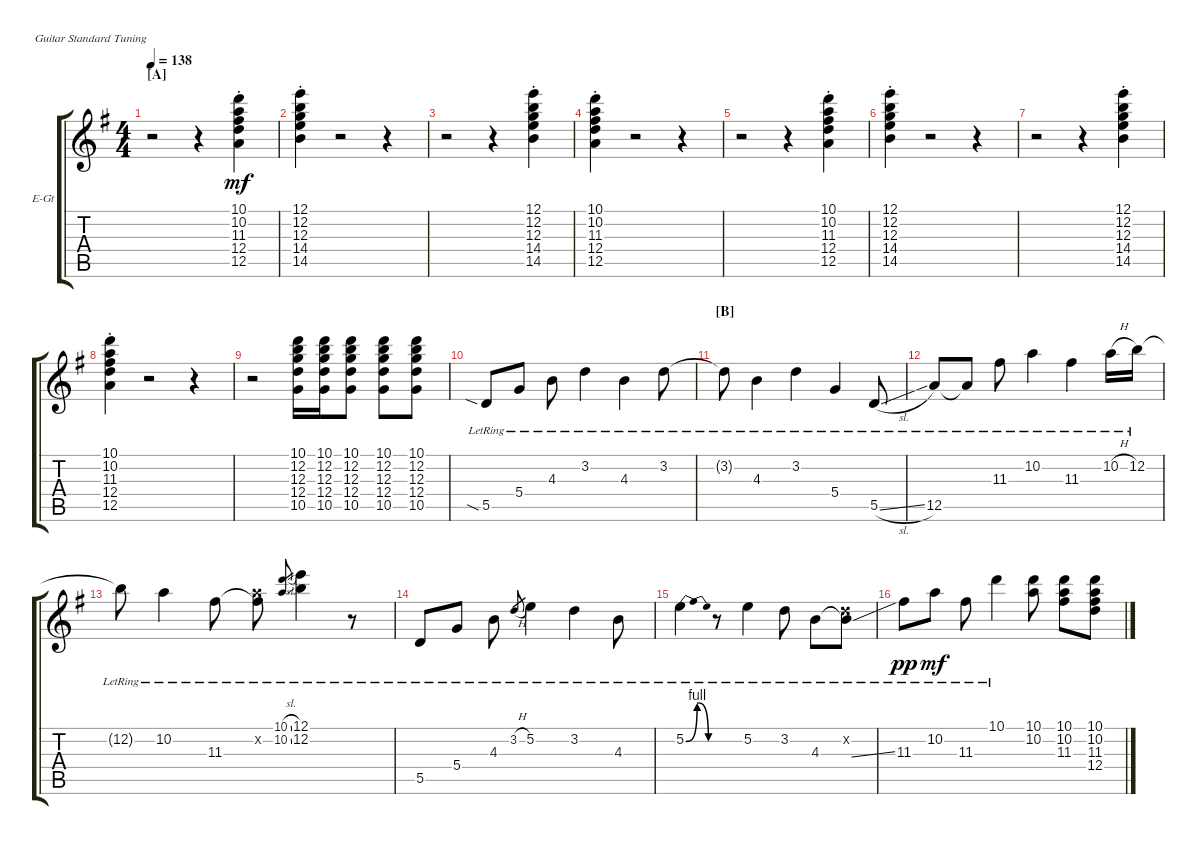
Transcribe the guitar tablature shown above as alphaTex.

\defaultSystemsLayout 4
\bracketExtendMode groupsimilarinstruments
\firstSystemTrackNameOrientation horizontal
\otherSystemsTrackNameOrientation horizontal
\track ("Electric Guitar" "E-Gt") {instrument electricguitarclean}
\staff {score tabs}
\tuning (E4 B3 G3 D3 A2 E2)
\ts (4 4)
\section ("A" "")
\tempo 138
\clef g2
\ks g
r.2{dy mf instrument electricguitarclean} r.4 (12.5 12.4 11.3{st} 10.2 10.1).4 |
(14.5 14.4 12.3{st} 12.2 12.1).4 r.2 r.4 |
r.2 r.4 (14.5{st} 14.4 12.3 12.2 12.1).4 |
(10.1 10.2 11.3 12.4 12.5{st}).4 r.2 r.4 |
r.2 r.4 (12.5 12.4 11.3{st} 10.2 10.1).4 |
(14.5 14.4 12.3{st} 12.2 12.1).4 r.2 r.4 |
r.2 r.4 (14.5 14.4 12.3{st} 12.2 12.1).4 |
(10.1 10.2 11.3 12.4 12.5{st}).4 r.2 r.4 |
r.2 (10.1 12.2 12.3 12.4 10.5).16 (10.1 12.2 12.3 12.4 10.5).16 (10.1 12.2 12.3 12.4 10.5).8 (10.1 12.2 12.3 12.4 10.5).8 (12.3 12.2 10.1 12.4 10.5).8 |
5.5{sia lr}.8 5.4{lr}.8 4.3{lr}.8 3.2{lr}.4 4.3{lr}.4 3.2{lr}.8 |
\section ("B" "")
3.2{lr t}.8 4.3{lr}.4 3.2{lr}.4 5.4{lr}.4 5.5{sl lr}.8 |
12.5{lr}.8 12.5{lr t}.8 11.3{lr}.8 10.2{lr}.4 11.3{lr}.4 10.2{h lr}.16 12.2{lr}.16 |
12.2{lr t}.8 10.2{lr}.4 11.3{lr}.8 (10.2{x} 11.3{lr t}).8 (10.2{sl lr} 10.1{sl lr}).8{gr} (12.1{lr} 12.2{lr}).4 r.8 |
5.5{lr}.8 5.4{lr}.8 4.3{lr}.8 3.2{h lr}.8{gr} 5.2{lr}.4 3.2{lr}.4 4.3{lr}.8 |
5.2{be (bendrelease 0 0 14.399999999999999 4 57 4 59.4 0) lr}.4 r.8 5.2{lr}.4 3.2{lr}.8 4.3{lr}.8 (3.2{x} 4.3{ss lr t}).8 |
11.3{lr}.8{dy pp} 10.2{lr}.8{dy mf} 11.3{lr}.8 10.1{lr}.4 (10.1 10.2).8 (10.1 10.2 11.3).8 (10.1 10.2 11.3 12.4).8
